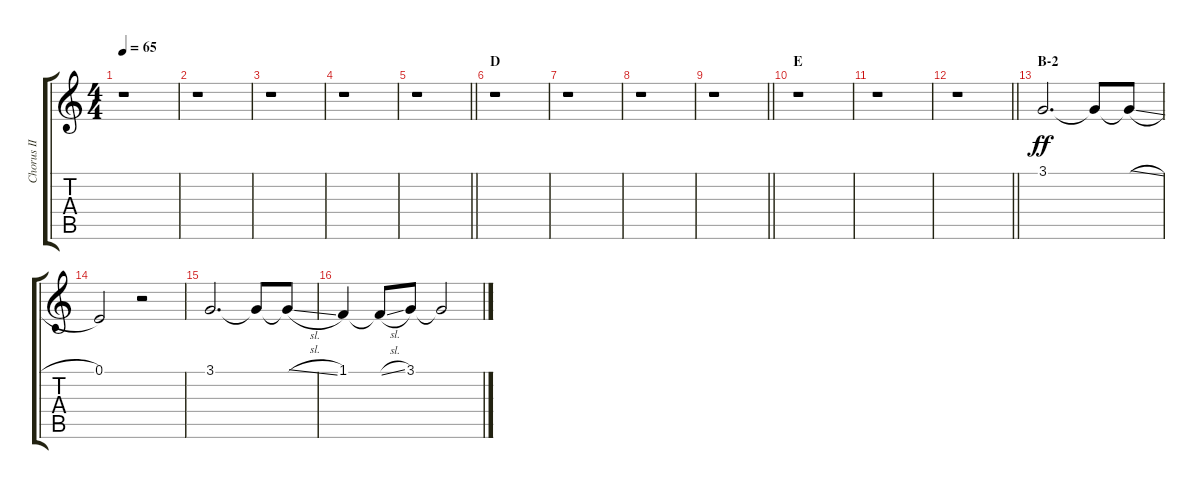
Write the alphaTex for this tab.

\track ("Chorus II" "Chorus II") {instrument voiceoohs}
\staff {score tabs}
\tuning (E4 B3 G3 D3 A2 E2) {hide}
\ts (4 4)
\tempo 65
\clef g2
\ks c
r.1{dy ff} |
r.1 |
r.1 |
r.1 |
\barLineRight lightlight
r.1 |
\section ("" "D")
r.1 |
r.1 |
r.1 |
\barLineRight lightlight
r.1 |
\section ("" "E")
r.1 |
r.1 |
\barLineRight lightlight
r.1 |
\section ("" "B-2")
3.1.2{d} 3.1{t}.8 3.1{sl t}.8 |
0.1.2 r.2 |
3.1.2{d} 3.1{t}.8 3.1{sl t}.8 |
1.1.4 1.1{sl t}.8 3.1.8 3.1{t}.2
